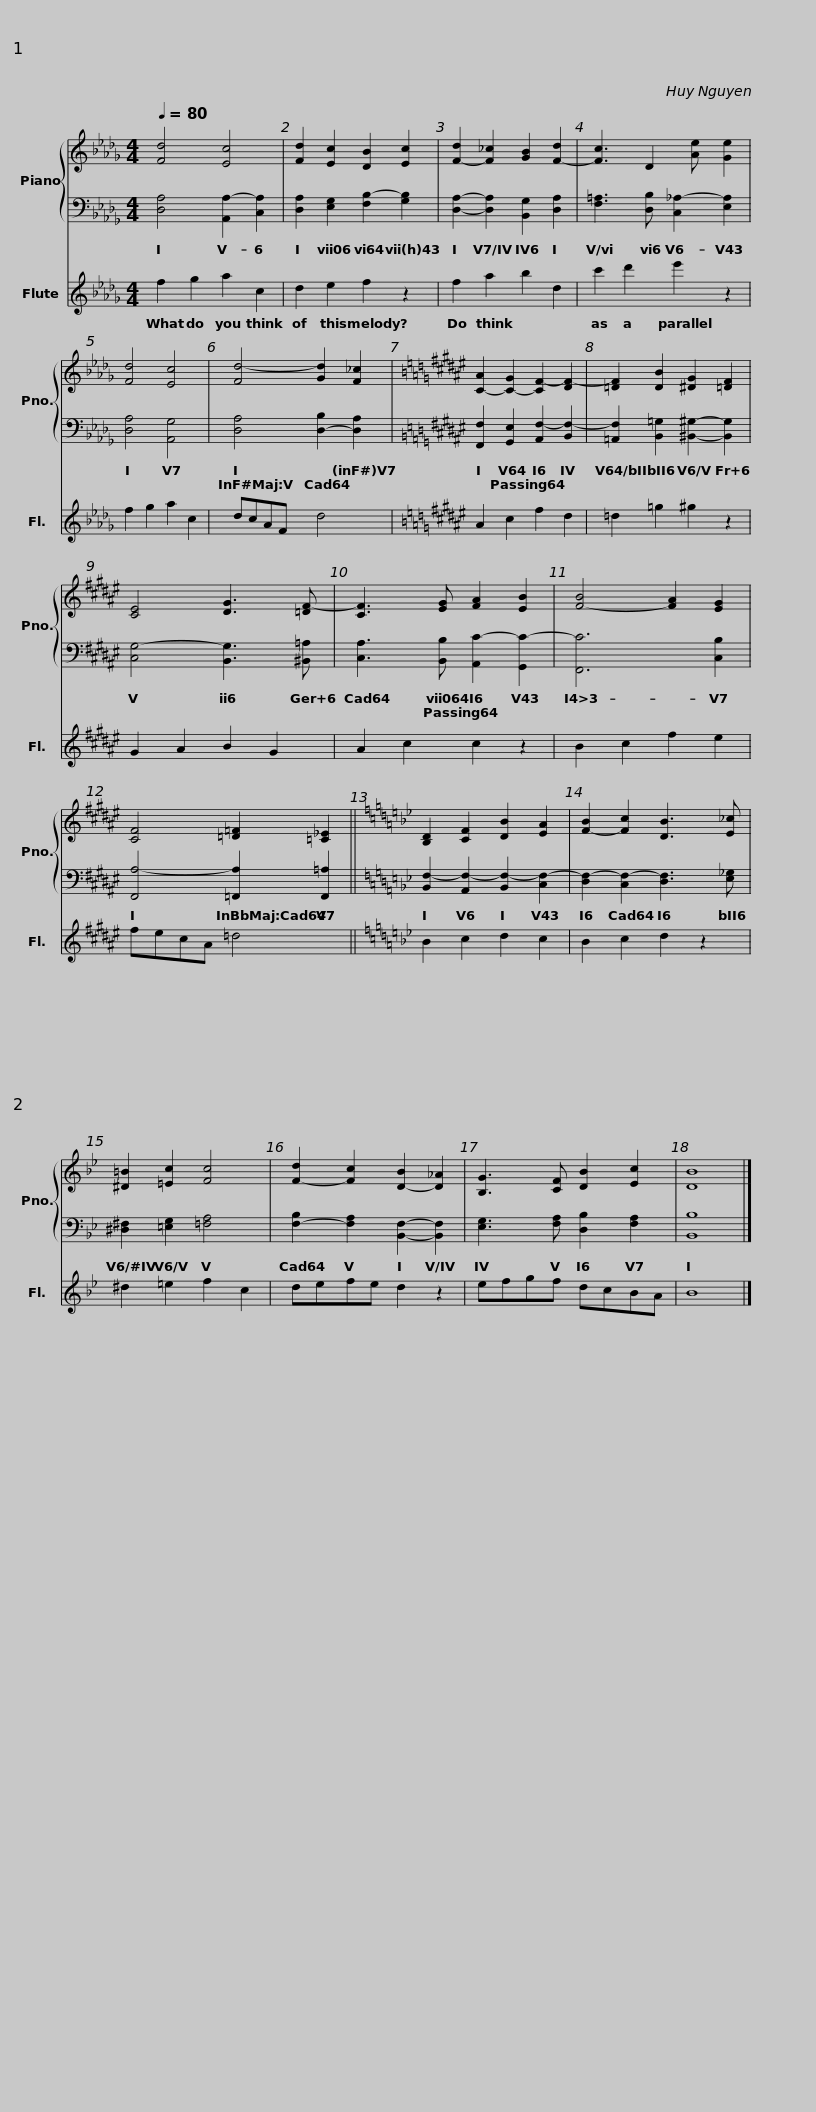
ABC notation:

X:1
%%score { 1 | 2 } 3
L:1/8
Q:1/4=80
M:4/4
I:linebreak $
K:Db
V:1 treble
V:2 bass
V:3 treble
V:1
 [Fd]4 [Ec]4 | [Fd]2 [Ec]2 [DB]2 [Ec]2 | [F-d]2 [F_c]2 [GB]2 [F-d]2 | [Fc]3 D2 [Ae] [Ge]2 |$ [Fd]4 [Ec]4 | %5
 [Fd-]4 [Gd]2 [F_c]2 |[K:F#] [C-A]2 [C-G]2 [CF-]2 [DF-]2 | [=DF]2 [DB]2 [^DG]2 [=DF]2 |$ [CE]4 [DG]3 [=DF-] | [CF]3 [EG] [FA]2 [EB]2 | %10
 [F-B]4 [FA]2 [EG]2 | [CF]4 [=D=F]2 [=C_E]2 ||$[K:Bb] [B,D]2 [CF]2 [DB]2 [EA]2 | [F-B]2 [Fc]2 [DB]3 [E_c] | [^D=B]2 [=Ec]2 [Fc]4 | %15
 [F-d]2 [Fc]2 [D-B]2 [D_A]2 | [B,G]3 [CF] [DB]2 [Ec]2 |$ [DB]8 |] %18
V:2
 [D,A,]4 [A,,A,-]2 [C,A,]2 | [D,A,]2 [E,G,]2 [F,B,-]2 [G,B,]2 | [D,A,]2- [D,A,]2 [B,,G,]2 [D,A,]2 | [F,=A,]3 [D,B,] [C,_A,-]2 [E,A,]2 |$ [D,A,]4 [A,,G,]4 | %5
 [D,A,]4 [D,-B,]2 [D,A,]2 |[K:F#] [F,,F,]2 [G,,E,]2 [A,,F,-]2 [B,,F,-]2 | [=A,,F,]2 [B,,=G,]2 [^B,,^G,]2- [B,,G,]2 |$ [C,G,-]4 [B,,G,]3 [^B,,=A,] | [C,A,]3 [B,,B,] [A,,C-]2 [G,,C-]2 | %10
 [F,,C]6 [C,B,]2 | [F,,A,-]4 [=F,,A,]2 [F,,=A,]2 ||$[K:Bb] [B,,F,-]2 [A,,F,-]2 [B,,F,-]2 [C,F,-]2 | [D,F,-]2 [C,F,-]2 [D,F,]3 [E,_G,] | [^D,^F,]2 [=E,G,]2 [=F,A,]4 | %15
 [F,-B,]2 [F,A,]2 [B,,F,]2- [B,,F,]2 | [E,G,]3 [F,A,] [D,B,]2 [F,A,]2 |$ [B,,B,]8 |] %18
V:3
 f2 g2 a2 c2 | d2 e2 f2 z2 | f2 a2 b2 d2 | c'2 d'2 e'2 z2 |$ f2 g2 a2 c2 | %5
 dcAF d4 |[K:F#] A2 c2 f2 d2 | =d2 =g2 ^g2 z2 |$ G2 A2 B2 G2 | A2 c2 c2 z2 | %10
 B2 c2 f2 e2 | fecA =d4 ||$[K:Bb] B2 c2 d2 c2 | B2 c2 d2 z2 | ^d2 =e2 f2 c2 | %15
 defe d2 z2 | efgf dcBA |$ B8 |] %18
